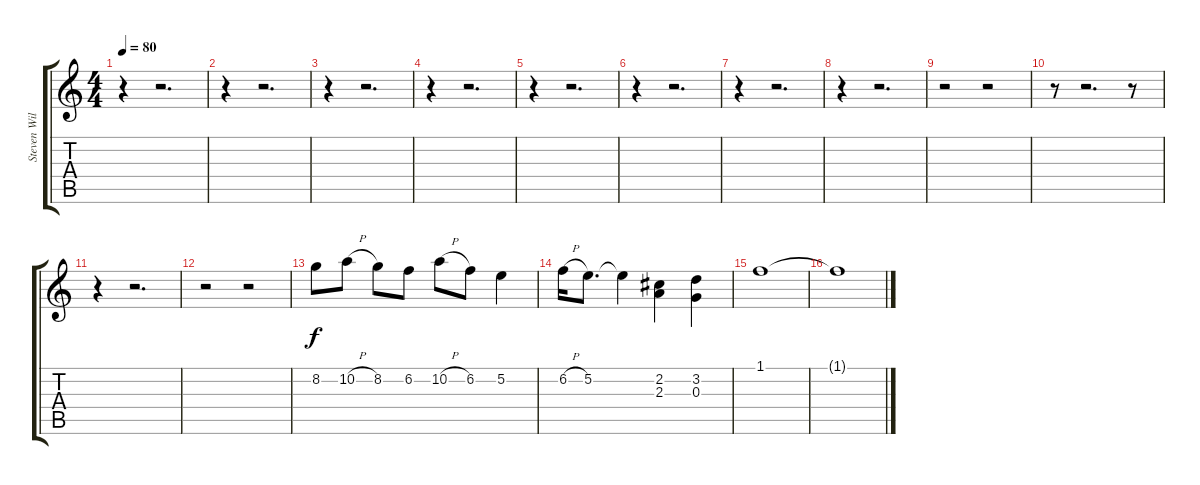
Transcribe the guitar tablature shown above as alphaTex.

\track ("Steven Wilson (Guitar 2)" "Steven Wil") {instrument electricguitarclean}
\staff {score tabs}
\tuning (E4 B3 G3 D3 A2 D2) {hide}
\ts (4 4)
\tempo 80
\clef g2
\ks c
r.4{dy f instrument electricguitarclean} r.2{d} |
r.4 r.2{d} |
r.4 r.2{d} |
r.4 r.2{d} |
r.4 r.2{d} |
r.4 r.2{d} |
r.4 r.2{d} |
r.4 r.2{d} |
r.2 r.2 |
r.8 r.2{d} r.8 |
r.4 r.2{d} |
r.2 r.2 |
8.2.8 10.2{h}.8 8.2.8 6.2.8 10.2{h}.8 6.2.8 5.2.4 |
6.2{h}.16 5.2.8{d} 5.2{t}.4 (2.2 2.3).4 (3.2 0.3).4 |
1.1.1 |
1.1{t}.1
